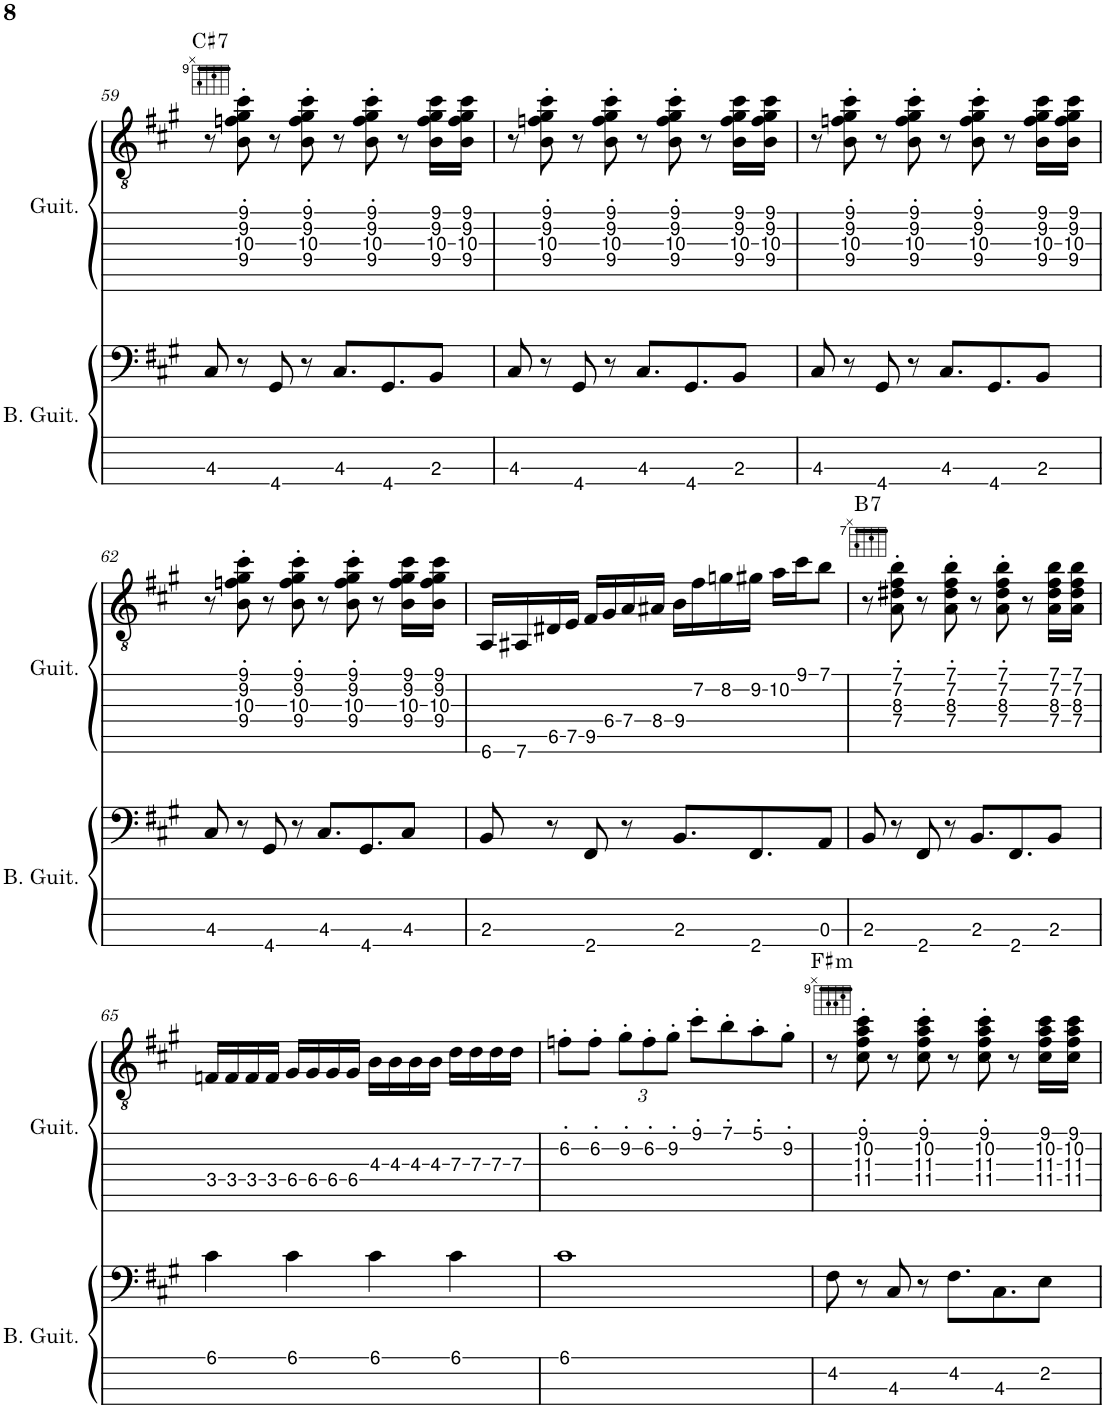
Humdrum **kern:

**kern	**kern	**kern	**kern	**harte
*part2	*part2	*part1	*part1	*part1
*staff4	*staff3	*staff2	*staff1	*
*I"Bass Guitar	*	*I"Classical Guitar	*	*
*I'B. Guit.	*	*I'Guit.	*	*
!!LO:PB:g=z
*	*clefF4	*	*clefGv2	*
*Trd7c12	*Trd7c12	*	*	*
*k[f#c#g#]	*k[f#c#g#]	*k[f#c#g#]	*k[f#c#g#]	*
*M4/4	*M4/4	*M4/4	*M4/4	*
=59	=59	=59	=59	=59
!	!	!	!	!LO:H:kt=7
8C#	8C#/	8r	8r	C#:7
8r	8r	8B' 8fn' 8g#' 8cc#'	8B\' 8fn\' 8g#\' 8cc#\'	.
8GG#	8GG#/	8r	8r	.
8r	8r	8B' 8f' 8g#' 8cc#'	8B\' 8f\' 8g#\' 8cc#\'	.
8.C#L	8.C#/L	8r	8r	.
.	.	8B' 8f' 8g#' 8cc#'	8B\' 8f\' 8g#\' 8cc#\'	.
8.GG#J	8.GG#/	.	.	.
.	.	8r	8r	.
8BBJ	8BB/J	16B\ 16f\ 16g#\ 16cc#\LL	16B\ 16f\ 16g#\ 16cc#\LL	.
.	.	16B\ 16f\ 16g#\ 16cc#\JJ	16B\ 16f\ 16g#\ 16cc#\JJ	.
=60	=60	=60	=60	=60
8C#	8C#/	8r	8r	.
8r	8r	8B' 8fn' 8g#' 8cc#'	8B\' 8fn\' 8g#\' 8cc#\'	.
8GG#	8GG#/	8r	8r	.
8r	8r	8B' 8f' 8g#' 8cc#'	8B\' 8f\' 8g#\' 8cc#\'	.
8.C#L	8.C#/L	8r	8r	.
.	.	8B' 8f' 8g#' 8cc#'	8B\' 8f\' 8g#\' 8cc#\'	.
8.GG#J	8.GG#/	.	.	.
.	.	8r	8r	.
8BBJ	8BB/J	16B\ 16f\ 16g#\ 16cc#\LL	16B\ 16f\ 16g#\ 16cc#\LL	.
.	.	16B\ 16f\ 16g#\ 16cc#\JJ	16B\ 16f\ 16g#\ 16cc#\JJ	.
=61	=61	=61	=61	=61
8C#	8C#/	8r	8r	.
8r	8r	8B' 8fn' 8g#' 8cc#'	8B\' 8fn\' 8g#\' 8cc#\'	.
8GG#	8GG#/	8r	8r	.
8r	8r	8B' 8f' 8g#' 8cc#'	8B\' 8f\' 8g#\' 8cc#\'	.
8.C#L	8.C#/L	8r	8r	.
.	.	8B' 8f' 8g#' 8cc#'	8B\' 8f\' 8g#\' 8cc#\'	.
8.GG#J	8.GG#/	.	.	.
.	.	8r	8r	.
8BBJ	8BB/J	16B\ 16f\ 16g#\ 16cc#\LL	16B\ 16f\ 16g#\ 16cc#\LL	.
.	.	16B\ 16f\ 16g#\ 16cc#\JJ	16B\ 16f\ 16g#\ 16cc#\JJ	.
!!LO:LB:g=z
=62	=62	=62	=62	=62
8C#	8C#/	8r	8r	.
8r	8r	8B' 8fn' 8g#' 8cc#'	8B\' 8fn\' 8g#\' 8cc#\'	.
8GG#	8GG#/	8r	8r	.
8r	8r	8B' 8f' 8g#' 8cc#'	8B\' 8f\' 8g#\' 8cc#\'	.
8.C#L	8.C#/L	8r	8r	.
.	.	8B' 8f' 8g#' 8cc#'	8B\' 8f\' 8g#\' 8cc#\'	.
8.GG#J	8.GG#/	.	.	.
.	.	8r	8r	.
8C#J	8C#/J	16B\ 16f\ 16g#\ 16cc#\LL	16B\ 16f\ 16g#\ 16cc#\LL	.
.	.	16B\ 16f\ 16g#\ 16cc#\JJ	16B\ 16f\ 16g#\ 16cc#\JJ	.
=63	=63	=63	=63	=63
8BB	8BB/	16AALL	16AA/LL	.
.	.	16AA#J	16AA#X/	.
8r	8r	16D#L	16D#X/	.
.	.	16EJJ	16E/JJ	.
8FF#	8FF#/	16F#LL	16F#/LL	.
.	.	16G#J	16G#/	.
8r	8r	16AL	16A/	.
.	.	16A#JJ	16A#X/JJ	.
8.BBL	8.BB/L	16BLL	16B\LL	.
.	.	16f#J	16f#\	.
.	.	16gL	16gn\	.
8.FF#J	8.FF#/	16g#JJ	16g#X\JJ	.
.	.	16aLL	16a\LL	.
.	.	16cc#J	16cc#\J	.
8AAJ	8AA/J	8bJ	8b\J	.
=64	=64	=64	=64	=64
!	!	!	!	!LO:H:kt=7
8BB	8BB/	8r	8r	B:7
8r	8r	8A' 8d#X' 8f#' 8b'	8A\' 8d#X\' 8f#\' 8b\'	.
8FF#	8FF#/	8r	8r	.
8r	8r	8A' 8d#' 8f#' 8b'	8A\' 8d#\' 8f#\' 8b\'	.
8.BBL	8.BB/L	8r	8r	.
.	.	8A' 8d#' 8f#' 8b'	8A\' 8d#\' 8f#\' 8b\'	.
8.FF#J	8.FF#/	.	.	.
.	.	8r	8r	.
8BBJ	8BB/J	16A\ 16d#\ 16f#\ 16b\LL	16A\ 16d#\ 16f#\ 16b\LL	.
.	.	16A\ 16d#\ 16f#\ 16b\JJ	16A\ 16d#\ 16f#\ 16b\JJ	.
!!LO:LB:g=z
=65	=65	=65	=65	=65
4c#	4c#\	16FLL	16Fn/LL	.
.	.	16FnJ	16F/	.
.	.	16FnL	16F/	.
.	.	16FnJJ	16F/JJ	.
4c#	4c#\	16G#LL	16G#/LL	.
.	.	16G#J	16G#/	.
.	.	16G#L	16G#/	.
.	.	16G#JJ	16G#/JJ	.
4c#	4c#\	16BLL	16B\LL	.
.	.	16BJ	16B\	.
.	.	16BL	16B\	.
.	.	16BJJ	16B\JJ	.
4c#	4c#\	16dLL	16d\LL	.
.	.	16dJ	16d\	.
.	.	16dL	16d\	.
.	.	16dJJ	16d\JJ	.
=66	=66	=66	=66	=66
1c#	1c#	8f'L	8fn'\L	.
.	.	8fn'J	8f'\J	.
*	*	*Xbrackettup	*Xbrackettup	*
.	.	12g#'L	12g#'\L	.
.	.	12f'	12f'\	.
.	.	12g#'J	12g#'\J	.
.	.	8cc#'L	8cc#'\L	.
.	.	8b'J	8b'\	.
.	.	8a'L	8a'\	.
.	.	8g#'J	8g#'\J	.
=67	=67	=67	=67	=67
!	!	!	!	!LO:H:kt=m
8F#	8F#\	8r	8r	F#:min
8r	8r	8c#' 8f#' 8a' 8cc#'	8c#\' 8f#\' 8a\' 8cc#\'	.
8C#	8C#/	8r	8r	.
8r	8r	8c#' 8f#' 8a' 8cc#'	8c#\' 8f#\' 8a\' 8cc#\'	.
8.F#L	8.F#\L	8r	8r	.
.	.	8c#' 8f#' 8a' 8cc#'	8c#\' 8f#\' 8a\' 8cc#\'	.
8.C#J	8.C#\	.	.	.
.	.	8r	8r	.
8EJ	8E\J	16c#\ 16f#\ 16a\ 16cc#\LL	16c#\ 16f#\ 16a\ 16cc#\LL	.
.	.	16c#\ 16f#\ 16a\ 16cc#\JJ	16c#\ 16f#\ 16a\ 16cc#\JJ	.
=	=	=	=	=
*-	*-	*-	*-	*-
